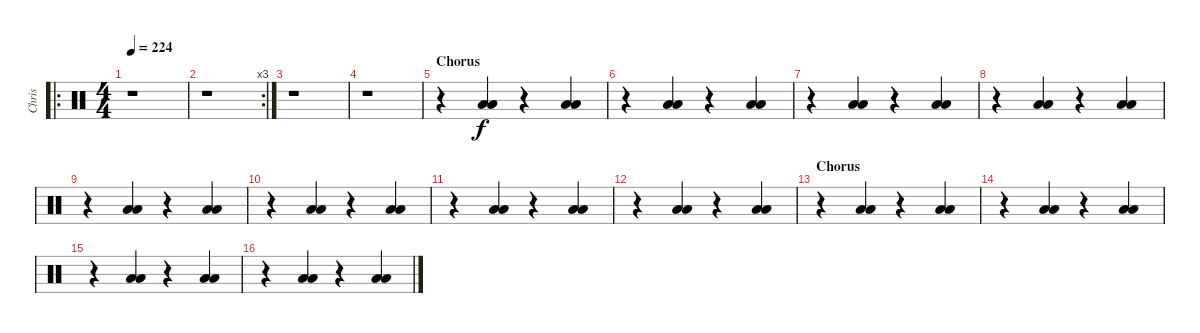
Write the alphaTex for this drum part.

\track ("Chris" "Chris") {instrument percussion}
\staff {score}
\articulation defaults
\ro
\ts (4 4)
\tempo 224
\clef neutral
\ks c
r.1{dy f} |
\rc 3
r.1 |
r.1 |
r.1 |
\section ("" "Chorus")
r.4 ("Low Tom (hit)" "Low Tom (hit)").4 r.4 ("Low Tom (hit)" "Low Tom (hit)").4 |
r.4 ("Low Tom (hit)" "Low Tom (hit)").4 r.4 ("Low Tom (hit)" "Low Tom (hit)").4 |
r.4 ("Low Tom (hit)" "Low Tom (hit)").4 r.4 ("Low Tom (hit)" "Low Tom (hit)").4 |
r.4 ("Low Tom (hit)" "Low Tom (hit)").4 r.4 ("Low Tom (hit)" "Low Tom (hit)").4 |
r.4 ("Low Tom (hit)" "Low Tom (hit)").4 r.4 ("Low Tom (hit)" "Low Tom (hit)").4 |
r.4 ("Low Tom (hit)" "Low Tom (hit)").4 r.4 ("Low Tom (hit)" "Low Tom (hit)").4 |
r.4 ("Low Tom (hit)" "Low Tom (hit)").4 r.4 ("Low Tom (hit)" "Low Tom (hit)").4 |
r.4 ("Low Tom (hit)" "Low Tom (hit)").4 r.4 ("Low Tom (hit)" "Low Tom (hit)").4 |
\section ("" "Chorus")
r.4 ("Low Tom (hit)" "Low Tom (hit)").4 r.4 ("Low Tom (hit)" "Low Tom (hit)").4 |
r.4 ("Low Tom (hit)" "Low Tom (hit)").4 r.4 ("Low Tom (hit)" "Low Tom (hit)").4 |
r.4 ("Low Tom (hit)" "Low Tom (hit)").4 r.4 ("Low Tom (hit)" "Low Tom (hit)").4 |
r.4 ("Low Tom (hit)" "Low Tom (hit)").4 r.4 ("Low Tom (hit)" "Low Tom (hit)").4
